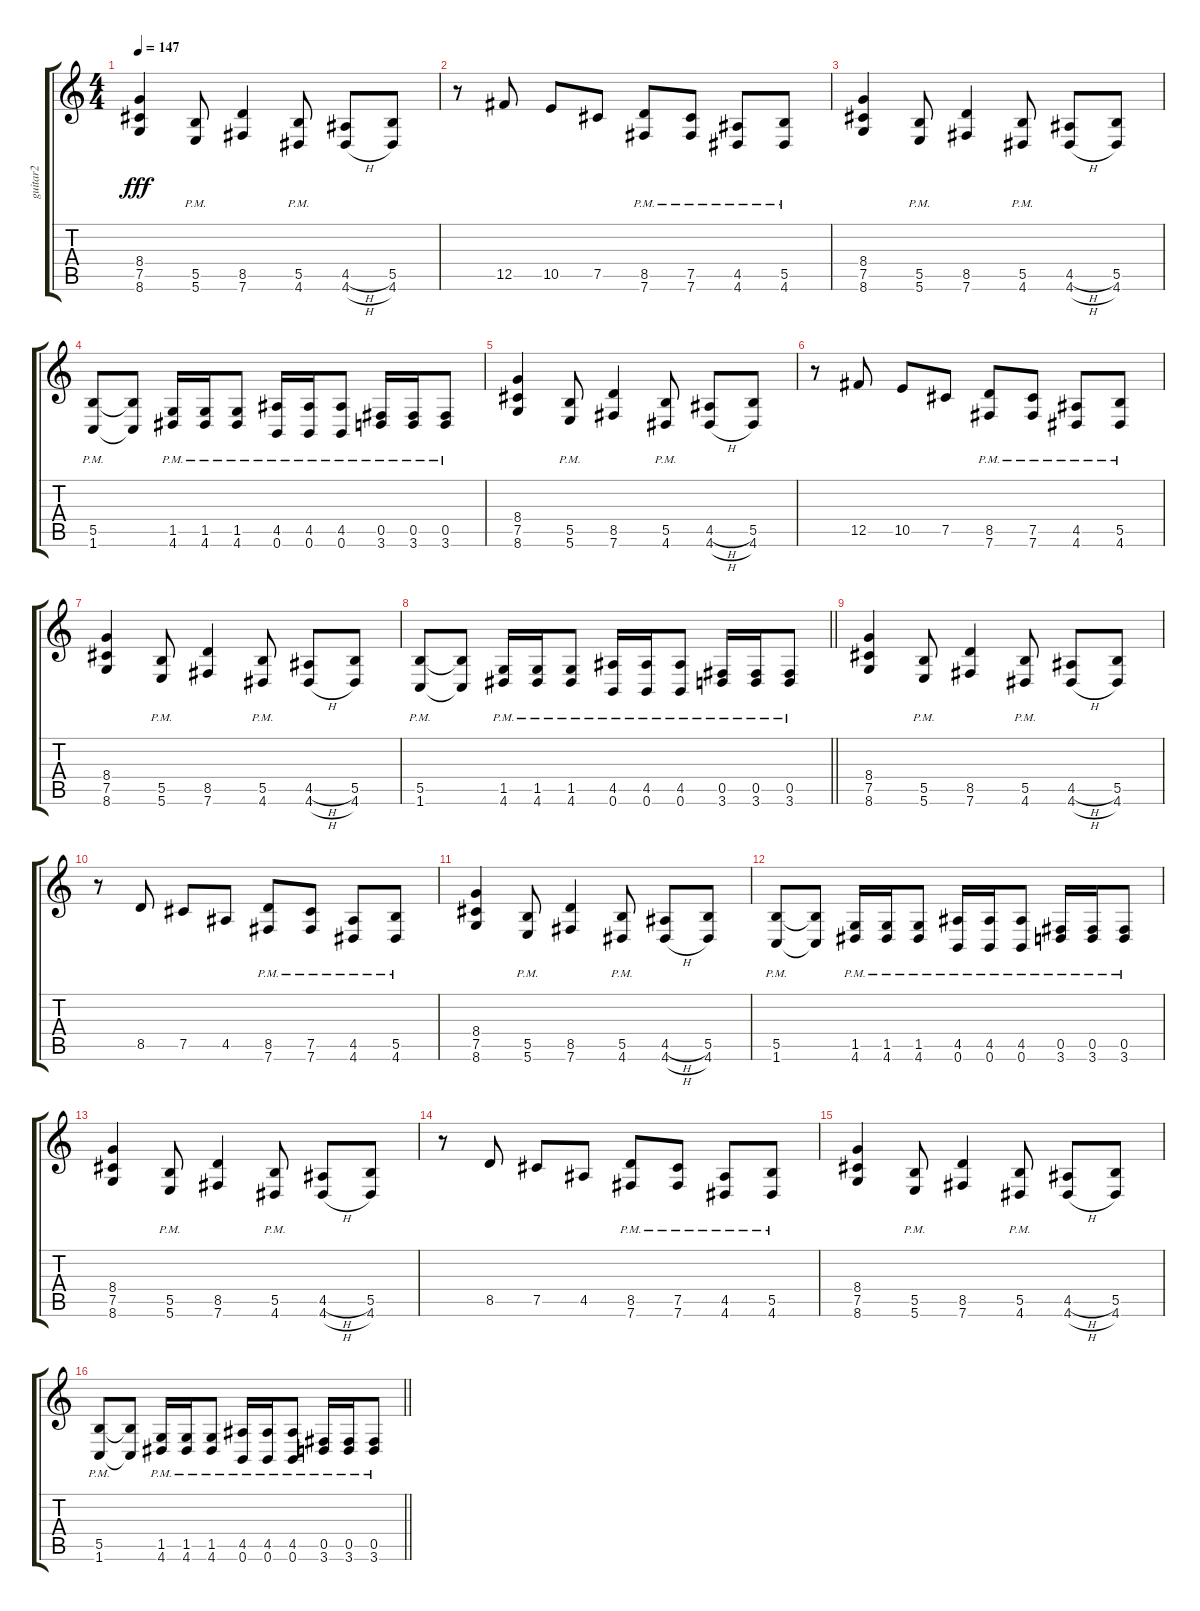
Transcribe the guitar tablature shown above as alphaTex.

\track ("guitar2" "guitar2") {instrument distortionguitar}
\staff {score tabs}
\tuning (Db4 Ab3 E3 B2 Gb2 B1) {hide}
\ts (4 4)
\section ("" "")
\tempo 147
\clef g2
\ks c
(8.4 7.5 8.6).4{dy fff} (5.5{pm} 5.6{pm}).8 (8.5 7.6).4 (5.5{pm} 4.6{pm}).8 (4.5{h} 4.6{h}).8 (5.5 4.6).8 |
r.8 12.5.8 10.5.8 7.5.8 (8.5{pm} 7.6{pm}).8 (7.5{pm} 7.6{pm}).8 (4.5{pm} 4.6{pm}).8 (5.5{pm} 4.6{pm}).8 |
(8.4 7.5 8.6).4 (5.5{pm} 5.6{pm}).8 (8.5 7.6).4 (5.5{pm} 4.6{pm}).8 (4.5{h} 4.6{h}).8 (5.5 4.6).8 |
(5.5{pm} 1.6{pm}).8 (5.5{t} 1.6{t}).8 (1.5{pm} 4.6{pm}).16 (1.5{pm} 4.6{pm}).16 (1.5{pm} 4.6{pm}).8 (4.5{pm} 0.6{pm}).16 (4.5{pm} 0.6{pm}).16 (4.5{pm} 0.6{pm}).8 (0.5{pm} 3.6{pm}).16 (0.5{pm} 3.6{pm}).16 (0.5{pm} 3.6{pm}).8 |
(8.4 7.5 8.6).4 (5.5{pm} 5.6{pm}).8 (8.5 7.6).4 (5.5{pm} 4.6{pm}).8 (4.5{h} 4.6{h}).8 (5.5 4.6).8 |
r.8 12.5.8 10.5.8 7.5.8 (8.5{pm} 7.6{pm}).8 (7.5{pm} 7.6{pm}).8 (4.5{pm} 4.6{pm}).8 (5.5{pm} 4.6{pm}).8 |
(8.4 7.5 8.6).4 (5.5{pm} 5.6{pm}).8 (8.5 7.6).4 (5.5{pm} 4.6{pm}).8 (4.5{h} 4.6{h}).8 (5.5 4.6).8 |
\barLineRight lightlight
(5.5{pm} 1.6{pm}).8 (5.5{t} 1.6{t}).8 (1.5{pm} 4.6{pm}).16 (1.5{pm} 4.6{pm}).16 (1.5{pm} 4.6{pm}).8 (4.5{pm} 0.6{pm}).16 (4.5{pm} 0.6{pm}).16 (4.5{pm} 0.6{pm}).8 (0.5{pm} 3.6{pm}).16 (0.5{pm} 3.6{pm}).16 (0.5{pm} 3.6{pm}).8 |
\section ("" "")
(8.4 7.5 8.6).4 (5.5{pm} 5.6{pm}).8 (8.5 7.6).4 (5.5{pm} 4.6{pm}).8 (4.5{h} 4.6{h}).8 (5.5 4.6).8 |
r.8 8.5.8 7.5.8 4.5.8 (8.5{pm} 7.6{pm}).8 (7.5{pm} 7.6{pm}).8 (4.5{pm} 4.6{pm}).8 (5.5{pm} 4.6{pm}).8 |
(8.4 7.5 8.6).4 (5.5{pm} 5.6{pm}).8 (8.5 7.6).4 (5.5{pm} 4.6{pm}).8 (4.5{h} 4.6{h}).8 (5.5 4.6).8 |
(5.5{pm} 1.6{pm}).8 (5.5{t} 1.6{t}).8 (1.5{pm} 4.6{pm}).16 (1.5{pm} 4.6{pm}).16 (1.5{pm} 4.6{pm}).8 (4.5{pm} 0.6{pm}).16 (4.5{pm} 0.6{pm}).16 (4.5{pm} 0.6{pm}).8 (0.5{pm} 3.6{pm}).16 (0.5{pm} 3.6{pm}).16 (0.5{pm} 3.6{pm}).8 |
(8.4 7.5 8.6).4 (5.5{pm} 5.6{pm}).8 (8.5 7.6).4 (5.5{pm} 4.6{pm}).8 (4.5{h} 4.6{h}).8 (5.5 4.6).8 |
r.8 8.5.8 7.5.8 4.5.8 (8.5{pm} 7.6{pm}).8 (7.5{pm} 7.6{pm}).8 (4.5{pm} 4.6{pm}).8 (5.5{pm} 4.6{pm}).8 |
(8.4 7.5 8.6).4 (5.5{pm} 5.6{pm}).8 (8.5 7.6).4 (5.5{pm} 4.6{pm}).8 (4.5{h} 4.6{h}).8 (5.5 4.6).8 |
\barLineRight lightlight
(5.5{pm} 1.6{pm}).8 (5.5{t} 1.6{t}).8 (1.5{pm} 4.6{pm}).16 (1.5{pm} 4.6{pm}).16 (1.5{pm} 4.6{pm}).8 (4.5{pm} 0.6{pm}).16 (4.5{pm} 0.6{pm}).16 (4.5{pm} 0.6{pm}).8 (0.5{pm} 3.6{pm}).16 (0.5{pm} 3.6{pm}).16 (0.5{pm} 3.6{pm}).8
